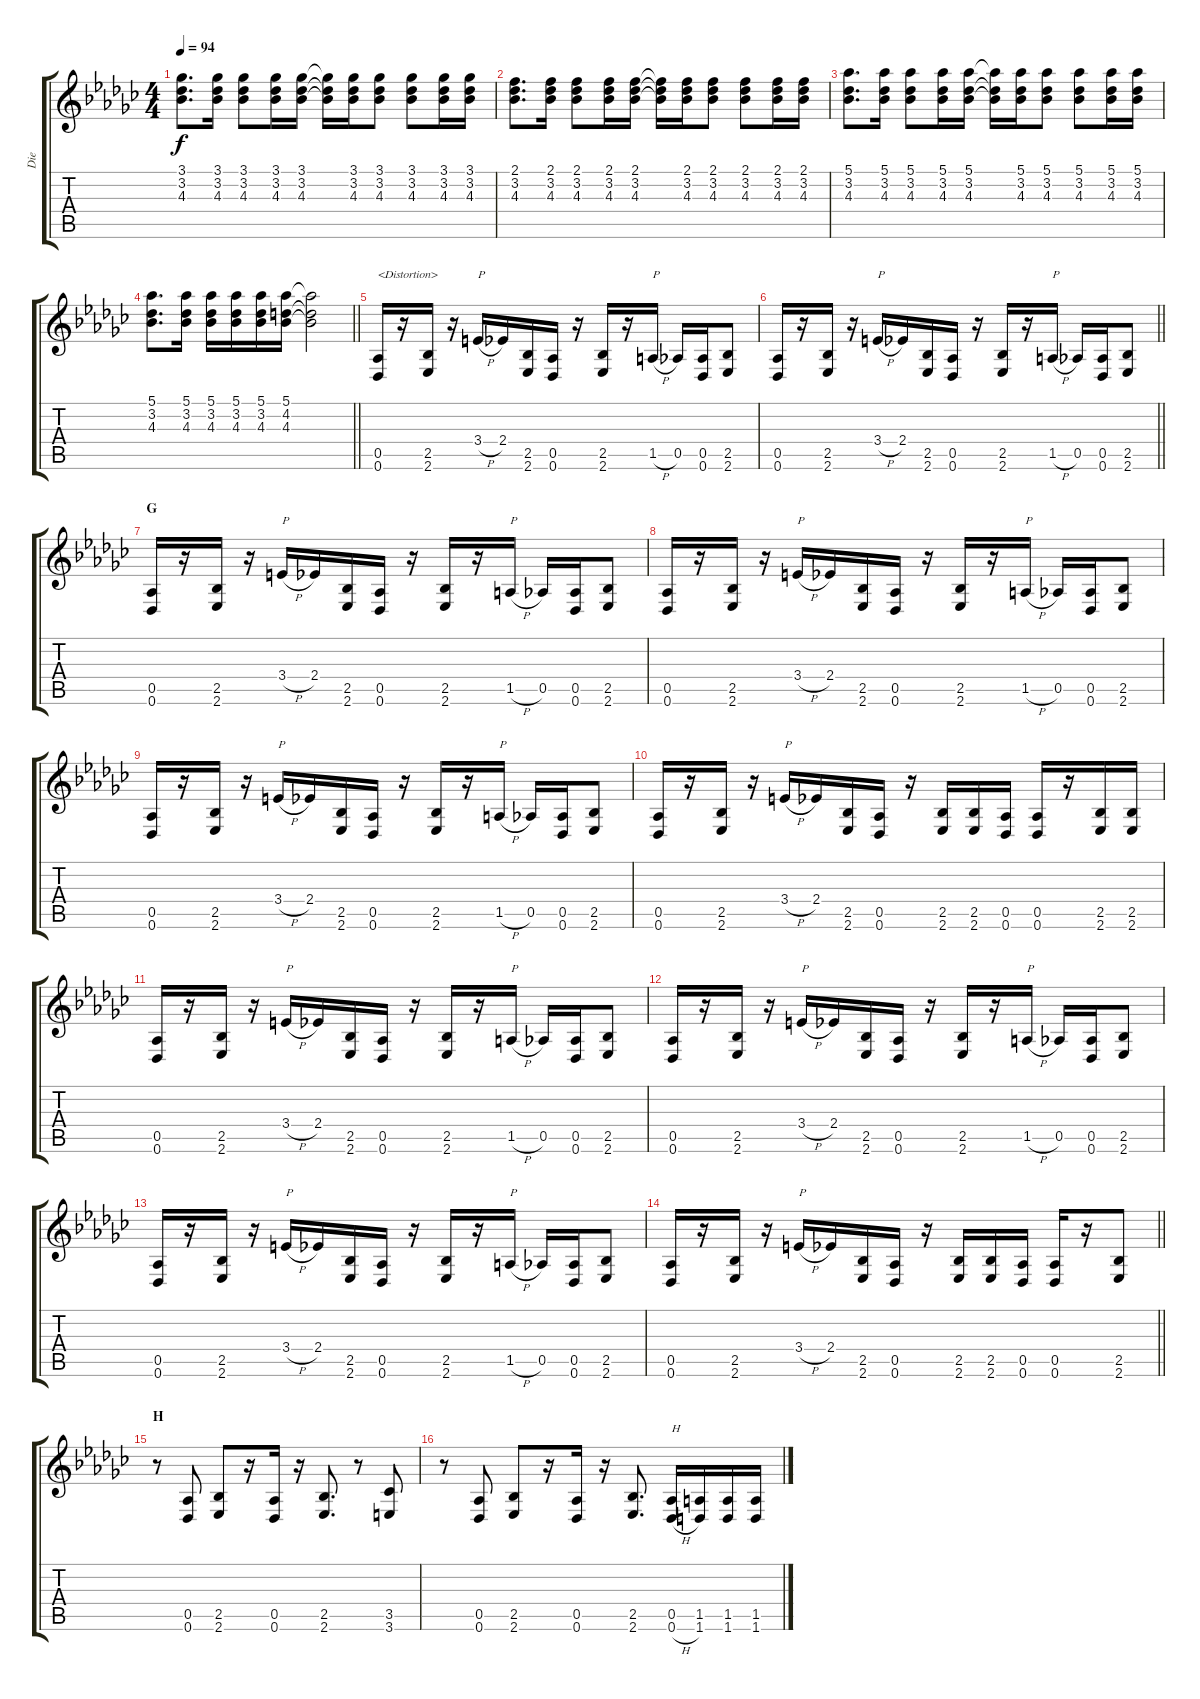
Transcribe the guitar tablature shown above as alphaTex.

\track ("Die" "Die") {instrument distortionguitar}
\staff {score tabs}
\tuning (Eb4 Bb3 Gb3 Db3 Ab2 Db2) {hide}
\ts (4 4)
\tempo 94
\clef g2
\ks ebminor
(3.1 3.2 4.3).8{d dy f} (3.1 3.2 4.3).16 (3.1 3.2 4.3).8 (3.1 3.2 4.3).16 (3.1 3.2 4.3).16 (3.1{t} 3.2{t} 4.3{t}).16 (3.1 3.2 4.3).16 (3.1 3.2 4.3).8 (3.1 3.2 4.3).8 (3.1 3.2 4.3).16 (3.1 3.2 4.3).16 |
(2.1 3.2 4.3).8{d} (2.1 3.2 4.3).16 (2.1 3.2 4.3).8 (2.1 3.2 4.3).16 (2.1 3.2 4.3).16 (2.1{t} 3.2{t} 4.3{t}).16 (2.1 3.2 4.3).16 (2.1 3.2 4.3).8 (2.1 3.2 4.3).8 (2.1 3.2 4.3).16 (2.1 3.2 4.3).16 |
(5.1 3.2 4.3).8{d} (5.1 3.2 4.3).16 (5.1 3.2 4.3).8 (5.1 3.2 4.3).16 (5.1 3.2 4.3).16 (5.1{t} 3.2{t} 4.3{t}).16 (5.1 3.2 4.3).16 (5.1 3.2 4.3).8 (5.1 3.2 4.3).8 (5.1 3.2 4.3).16 (5.1 3.2 4.3).16 |
\barLineRight lightlight
(5.1 3.2 4.3).8{d} (5.1 3.2 4.3).16 (5.1 3.2 4.3).16 (5.1 3.2 4.3).16 (5.1 3.2 4.3).16 (5.1 4.2 4.3).16 (5.1{t} 4.2{t} 4.3{t}).2 |
\section ("" "")
(0.5 0.6).16{txt "<Distortion>" volume 15 instrument distortionguitar} r.16 (2.5 2.6).16 r.16 3.4{h}.16{txt "P"} 2.4.16 (2.5 2.6).16 (0.5 0.6).16 r.16 (2.5 2.6).16 r.16 1.5{h}.16{txt "P"} 0.5.16 (0.5 0.6).16 (2.5 2.6).8 |
\barLineRight lightlight
(0.5 0.6).16 r.16 (2.5 2.6).16 r.16 3.4{h}.16{txt "P"} 2.4.16 (2.5 2.6).16 (0.5 0.6).16 r.16 (2.5 2.6).16 r.16 1.5{h}.16{txt "P"} 0.5.16 (0.5 0.6).16 (2.5 2.6).8 |
\section ("" "G")
(0.5 0.6).16 r.16 (2.5 2.6).16 r.16 3.4{h}.16{txt "P"} 2.4.16 (2.5 2.6).16 (0.5 0.6).16 r.16 (2.5 2.6).16 r.16 1.5{h}.16{txt "P"} 0.5.16 (0.5 0.6).16 (2.5 2.6).8 |
(0.5 0.6).16 r.16 (2.5 2.6).16 r.16 3.4{h}.16{txt "P"} 2.4.16 (2.5 2.6).16 (0.5 0.6).16 r.16 (2.5 2.6).16 r.16 1.5{h}.16{txt "P"} 0.5.16 (0.5 0.6).16 (2.5 2.6).8 |
(0.5 0.6).16 r.16 (2.5 2.6).16 r.16 3.4{h}.16{txt "P"} 2.4.16 (2.5 2.6).16 (0.5 0.6).16 r.16 (2.5 2.6).16 r.16 1.5{h}.16{txt "P"} 0.5.16 (0.5 0.6).16 (2.5 2.6).8 |
(0.5 0.6).16 r.16 (2.5 2.6).16 r.16 3.4{h}.16{txt "P"} 2.4.16 (2.5 2.6).16 (0.5 0.6).16 r.16 (2.5 2.6).16 (2.5 2.6).16 (0.5 0.6).16 (0.5 0.6).16 r.16 (2.5 2.6).16 (2.5 2.6).16 |
(0.5 0.6).16 r.16 (2.5 2.6).16 r.16 3.4{h}.16{txt "P"} 2.4.16 (2.5 2.6).16 (0.5 0.6).16 r.16 (2.5 2.6).16 r.16 1.5{h}.16{txt "P"} 0.5.16 (0.5 0.6).16 (2.5 2.6).8 |
(0.5 0.6).16 r.16 (2.5 2.6).16 r.16 3.4{h}.16{txt "P"} 2.4.16 (2.5 2.6).16 (0.5 0.6).16 r.16 (2.5 2.6).16 r.16 1.5{h}.16{txt "P"} 0.5.16 (0.5 0.6).16 (2.5 2.6).8 |
(0.5 0.6).16 r.16 (2.5 2.6).16 r.16 3.4{h}.16{txt "P"} 2.4.16 (2.5 2.6).16 (0.5 0.6).16 r.16 (2.5 2.6).16 r.16 1.5{h}.16{txt "P"} 0.5.16 (0.5 0.6).16 (2.5 2.6).8 |
\barLineRight lightlight
(0.5 0.6).16 r.16 (2.5 2.6).16 r.16 3.4{h}.16{txt "P"} 2.4.16 (2.5 2.6).16 (0.5 0.6).16 r.16 (2.5 2.6).16 (2.5 2.6).16 (0.5 0.6).16 (0.5 0.6).16 r.16 (2.5 2.6).8 |
\section ("" "H")
r.8 (0.5 0.6).8 (2.5 2.6).8 r.16 (0.5 0.6).16 r.16 (2.5 2.6).8{d} r.8 (3.5 3.6).8 |
r.8 (0.5 0.6).8 (2.5 2.6).8 r.16 (0.5 0.6).16 r.16 (2.5 2.6).8{d} (0.5 0.6{h}).16{txt "H"} (1.5 1.6).16 (1.5 1.6).16 (1.5 1.6).16
